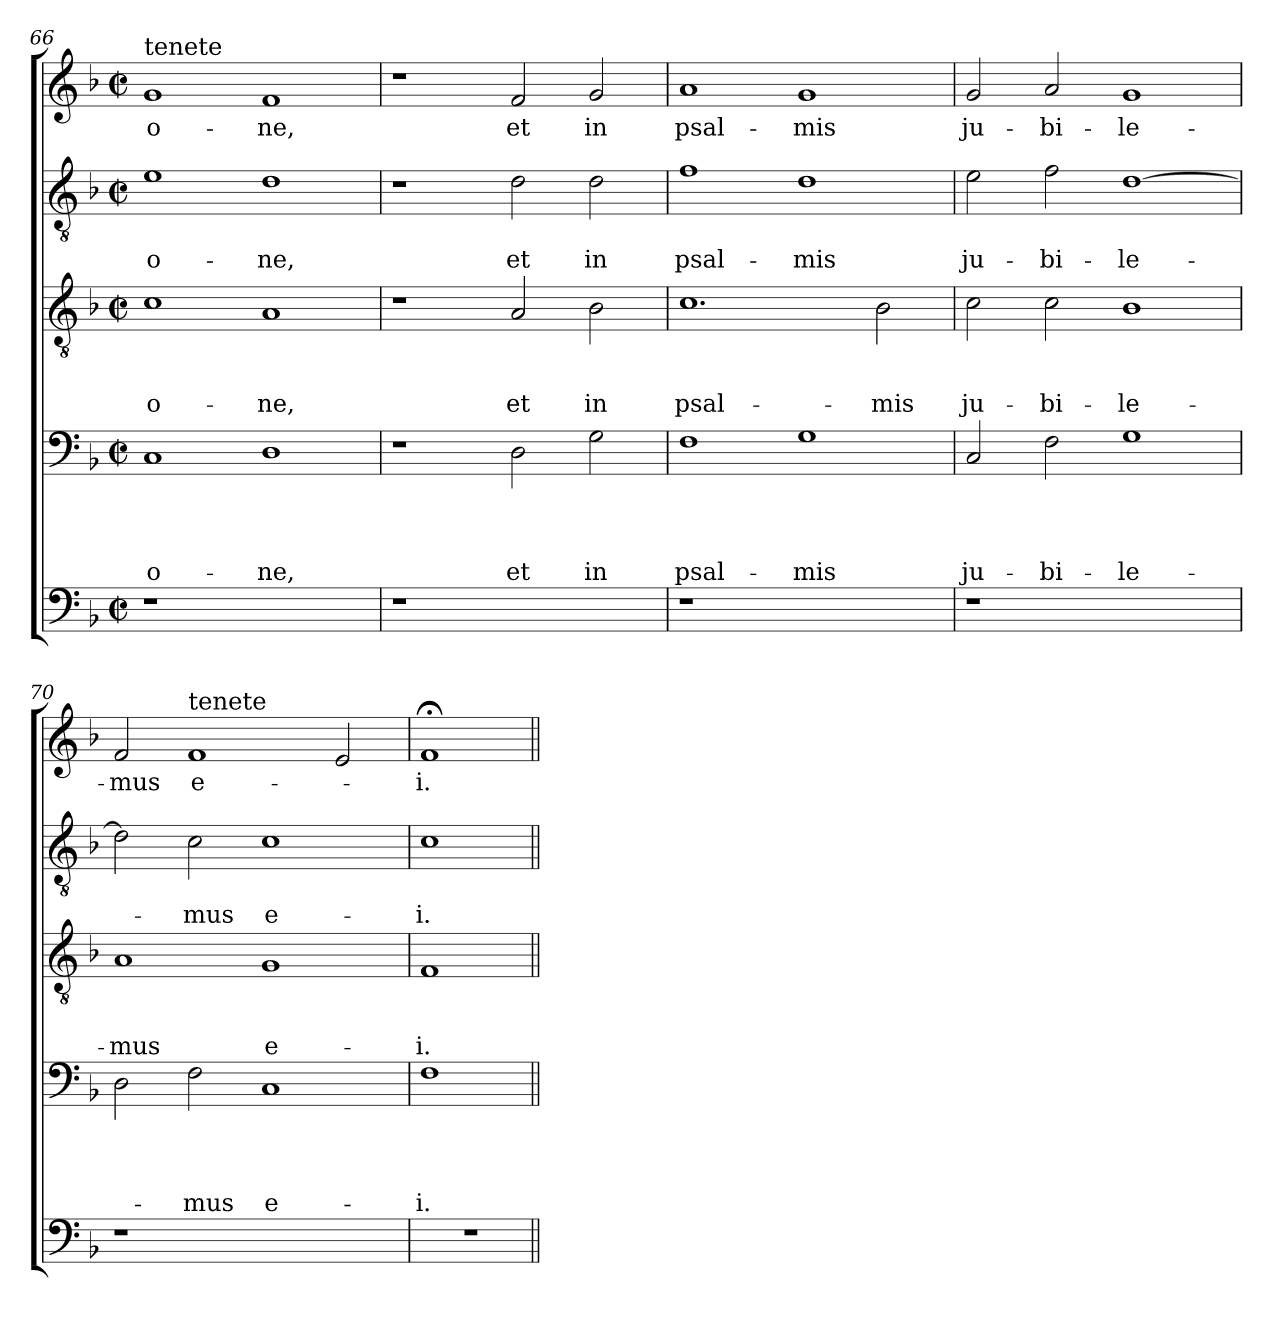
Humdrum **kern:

**kern	**kern	**text	**text	**text	**text	**kern	**text	**text	**text	**kern	**text	**text	**kern	**text
*part5	*part4	*part4	*part4	*part4	*part4	*part3	*part3	*part3	*part3	*part2	*part2	*part2	*part1	*part1
*staff5	*staff4	*staff4	*staff4	*staff4	*staff4	*staff3	*staff3	*staff3	*staff3	*staff2	*staff2	*staff2	*staff1	*staff1
*clefF4	*clefF4	*	*	*	*	*clefGv2	*	*	*	*clefGv2	*	*	*clefG2	*
*k[b-]	*k[b-]	*	*	*	*	*k[b-]	*	*	*	*k[b-]	*	*	*k[b-]	*
*F:	*F:	*	*	*	*	*F:	*	*	*	*F:	*	*	*F:	*
*M2/2	*M2/2	*	*	*	*	*M2/2	*	*	*	*M2/2	*	*	*M2/2	*
*met(c|)	*met(c|)	*	*	*	*	*met(c|)	*	*	*	*met(c|)	*	*	*met(c|)	*
=66	=66	=66	=66	=66	=66	=66	=66	=66	=66	=66	=66	=66	=66	=66
!	!	!	!	!	!	!	!	!	!	!	!	!	!LO:TX:a:t=tenete	!
1r	1C	.	.	.	-o-	1c	.	.	-o-	1e	.	-o-	1g	-o-
1ryy	1D	.	.	.	-ne,	1A	.	.	-ne,	1d	.	-ne,	1f	-ne,
!!LO:PB:g=z
=67	=67	=67	=67	=67	=67	=67	=67	=67	=67	=67	=67	=67	=67	=67
1r	1r	.	.	.	.	1r	.	.	.	1r	.	.	1r	.
1ryy	2D\	.	.	.	et	2A/	.	.	et	2d\	.	et	2f/	et
.	2G\	.	.	.	in	2B-\	.	.	in	2d\	.	in	2g/	in
=68	=68	=68	=68	=68	=68	=68	=68	=68	=68	=68	=68	=68	=68	=68
1r	1F	.	.	.	psal-	1.c	.	.	psal-	1f	.	psal-	1a	psal-
1ryy	1G	.	.	.	-mis	.	.	.	.	1d	.	-mis	1g	-mis
.	.	.	.	.	.	2B-\	.	.	-mis	.	.	.	.	.
=69	=69	=69	=69	=69	=69	=69	=69	=69	=69	=69	=69	=69	=69	=69
1r	2C/	.	.	.	ju-	2c\	.	.	ju-	2e\	.	ju-	2g/	ju-
.	2F\	.	.	.	-bi-	2c\	.	.	-bi-	2f\	.	-bi-	2a/	-bi-
1ryy	1G	.	.	.	-le-	1B-	.	.	-le-	[1d	.	-le-	1g	-le-
=70	=70	=70	=70	=70	=70	=70	=70	=70	=70	=70	=70	=70	=70	=70
1r	2D\	.	.	.	.	1A	.	.	-mus	2d\]	.	.	2f/	-mus
!	!	!	!	!	!	!	!	!	!	!	!	!	!LO:TX:a:t=tenete	!
.	2F\	.	.	.	-mus	.	.	.	.	2c\	.	-mus	1f	e-
1ryy	1C	.	.	.	e-	1G	.	.	e-	1c	.	e-	.	.
.	.	.	.	.	.	.	.	.	.	.	.	.	2e/	.
=71	=71	=71	=71	=71	=71	=71	=71	=71	=71	=71	=71	=71	=71	=71
1r	1F	.	.	.	-i.	1F	.	.	-i.	1c	.	-i.	1f;<	-i.
=||	=||	=||	=||	=||	=||	=||	=||	=||	=||	=||	=||	=||	=||	=||
*-	*-	*-	*-	*-	*-	*-	*-	*-	*-	*-	*-	*-	*-	*-
